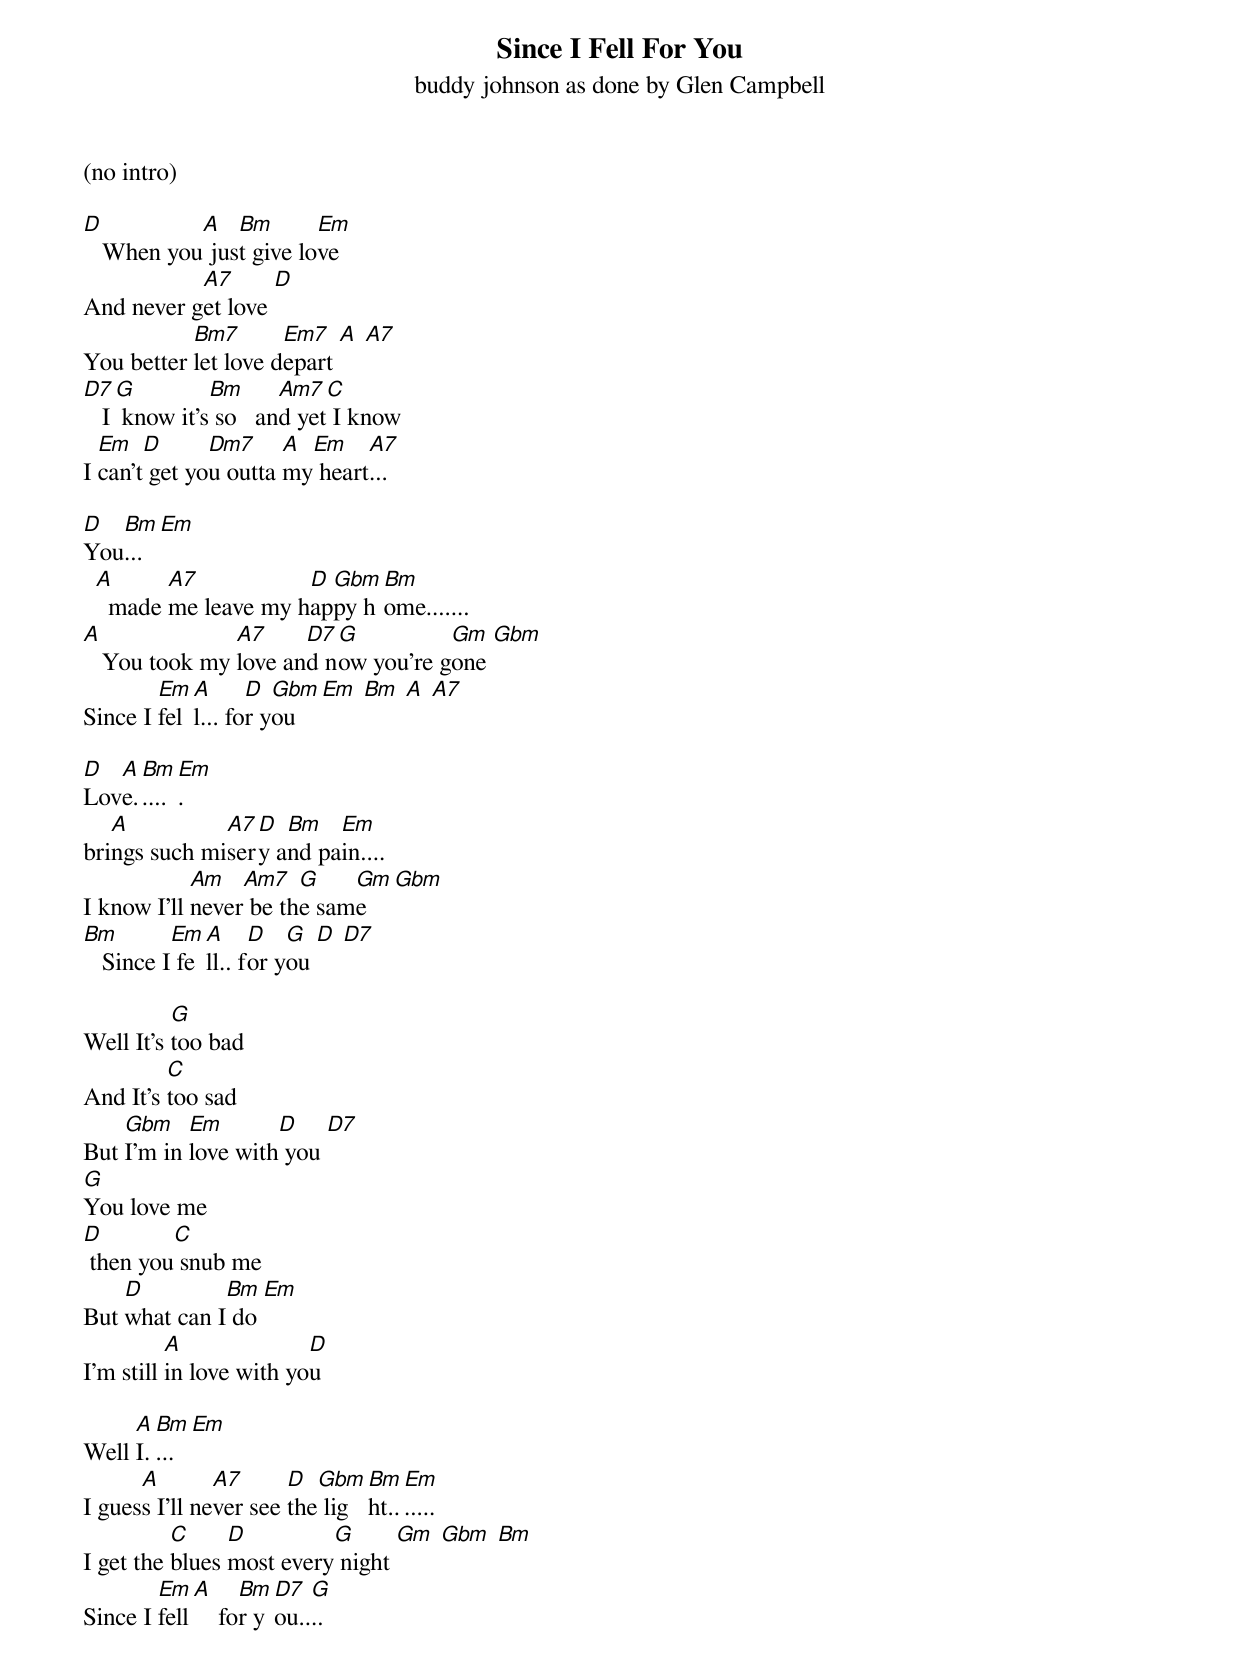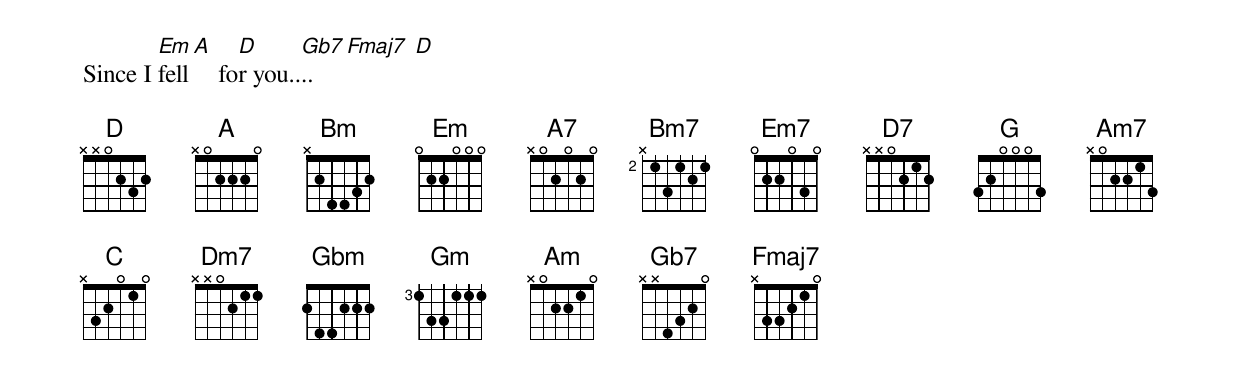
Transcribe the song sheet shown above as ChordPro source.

{title: Since I Fell For You}
{subtitle: buddy johnson as done by Glen Campbell}

(no intro)

[D]   When you[A] jus[Bm]t give lo[Em]ve
And never g[A7]et love [D]
You better [Bm7]let love d[Em7]epart [A] [A7]
[D7]   I[G] know it's[Bm] so   an[Am7]d yet[C] I know
I [Em]can't[D] get yo[Dm7]u outta [A]my[Em] heart[A7]...

[D]You[Bm]... [Em]
  [A]  made [A7]me leave my h[D]ap[Gbm]py h[Bm]ome.......
[A]   You took my [A7]love an[D7]d n[G]ow you're g[Gm]one [Gbm]
Since I [Em]fel[A]l... fo[D]r y[Gbm]ou [Em] [Bm] [A] [A7]

[D]Lov[A]e.[Bm]....[Em].
bri[A]ngs such mi[A7]ser[D]y a[Bm]nd pa[Em]in....
I know I'll [Am]never[Am7] be th[G]e sam[Gm]e [Gbm]
[Bm]   Since I[Em] fe[A]ll.. f[D]or y[G]ou [D] [D7]

Well It's [G]too bad
And It's [C]too sad
But [Gbm]I'm in [Em]love with[D] you [D7]
[G]You love me
[D] then you[C] snub me
But [D]what can I[Bm] do [Em]
I'm still [A]in love with yo[D]u

Well [A]I.[Bm]... [Em]
I gues[A]s I'll ne[A7]ver see [D]the[Gbm] lig[Bm]ht..[Em].....
I get the [C]blues [D]most every[G] night [Gm] [Gbm] [Bm]
Since I [Em]fell[A]    fo[Bm]r y[D7]ou..[G]..
Since I [Em]fell[A]    fo[D]r you..[Gb7].. [Fmaj7] [D]

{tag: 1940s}
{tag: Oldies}
